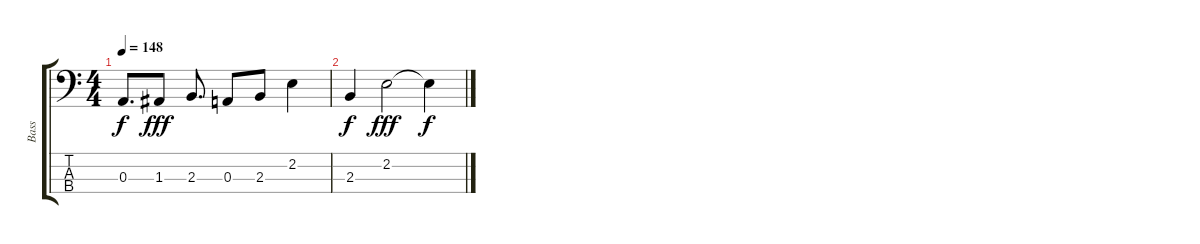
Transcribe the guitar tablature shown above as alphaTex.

\track ("Bass" "Bass") {instrument electricbassfinger}
\staff {score tabs}
\tuning (G2 D2 A1 E1) {hide}
\ts (4 4)
\tempo 148
\clef f4
\ks c
0.3.8{d dy f} 1.3.8{dy fff} 2.3.8{d} 0.3.8 2.3.8 2.2.4 |
2.3.4{dy f} 2.2.2{dy fff} 2.2{t}.4{dy f}
